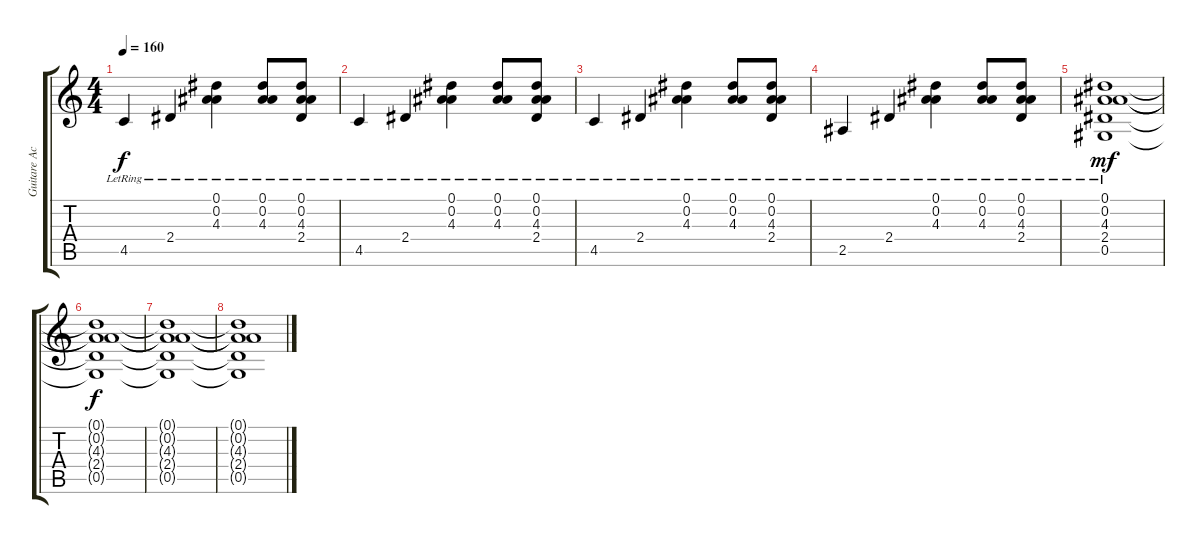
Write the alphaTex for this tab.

\track ("Guitare Acoustique 1" "Guitare Ac") {instrument acousticguitarsteel}
\staff {score tabs}
\tuning (Eb4 Bb3 Gb3 Db3 Ab2 Eb2) {hide}
\ts (4 4)
\tempo 160
\clef g2
\ks c
4.5{lr}.4{dy f} 2.4{lr}.4 (0.1{lr} 0.2{lr} 4.3{lr}).4 (0.1{lr} 0.2{lr} 4.3{lr}).8 (0.1{lr} 0.2{lr} 4.3{lr} 2.4{lr}).8 |
4.5{lr}.4 2.4{lr}.4 (0.1{lr} 0.2{lr} 4.3{lr}).4 (0.1{lr} 0.2{lr} 4.3{lr}).8 (0.1{lr} 0.2{lr} 4.3{lr} 2.4{lr}).8 |
4.5{lr}.4 2.4{lr}.4 (0.1{lr} 0.2{lr} 4.3{lr}).4 (0.1{lr} 0.2{lr} 4.3{lr}).8 (0.1{lr} 0.2{lr} 4.3{lr} 2.4{lr}).8 |
2.5{lr}.4 2.4{lr}.4 (0.1{lr} 0.2{lr} 4.3{lr}).4 (0.1{lr} 0.2{lr} 4.3{lr}).8 (0.1{lr} 0.2{lr} 4.3{lr} 2.4{lr}).8 |
(0.1{lr} 0.2{lr} 4.3{lr} 2.4{lr} 0.5{lr}).1{dy mf} |
(0.1{t} 0.2{t} 4.3{t} 2.4{t} 0.5{t}).1{dy f} |
(0.1{t} 0.2{t} 4.3{t} 2.4{t} 0.5{t}).1 |
(0.1{t} 0.2{t} 4.3{t} 2.4{t} 0.5{t}).1
